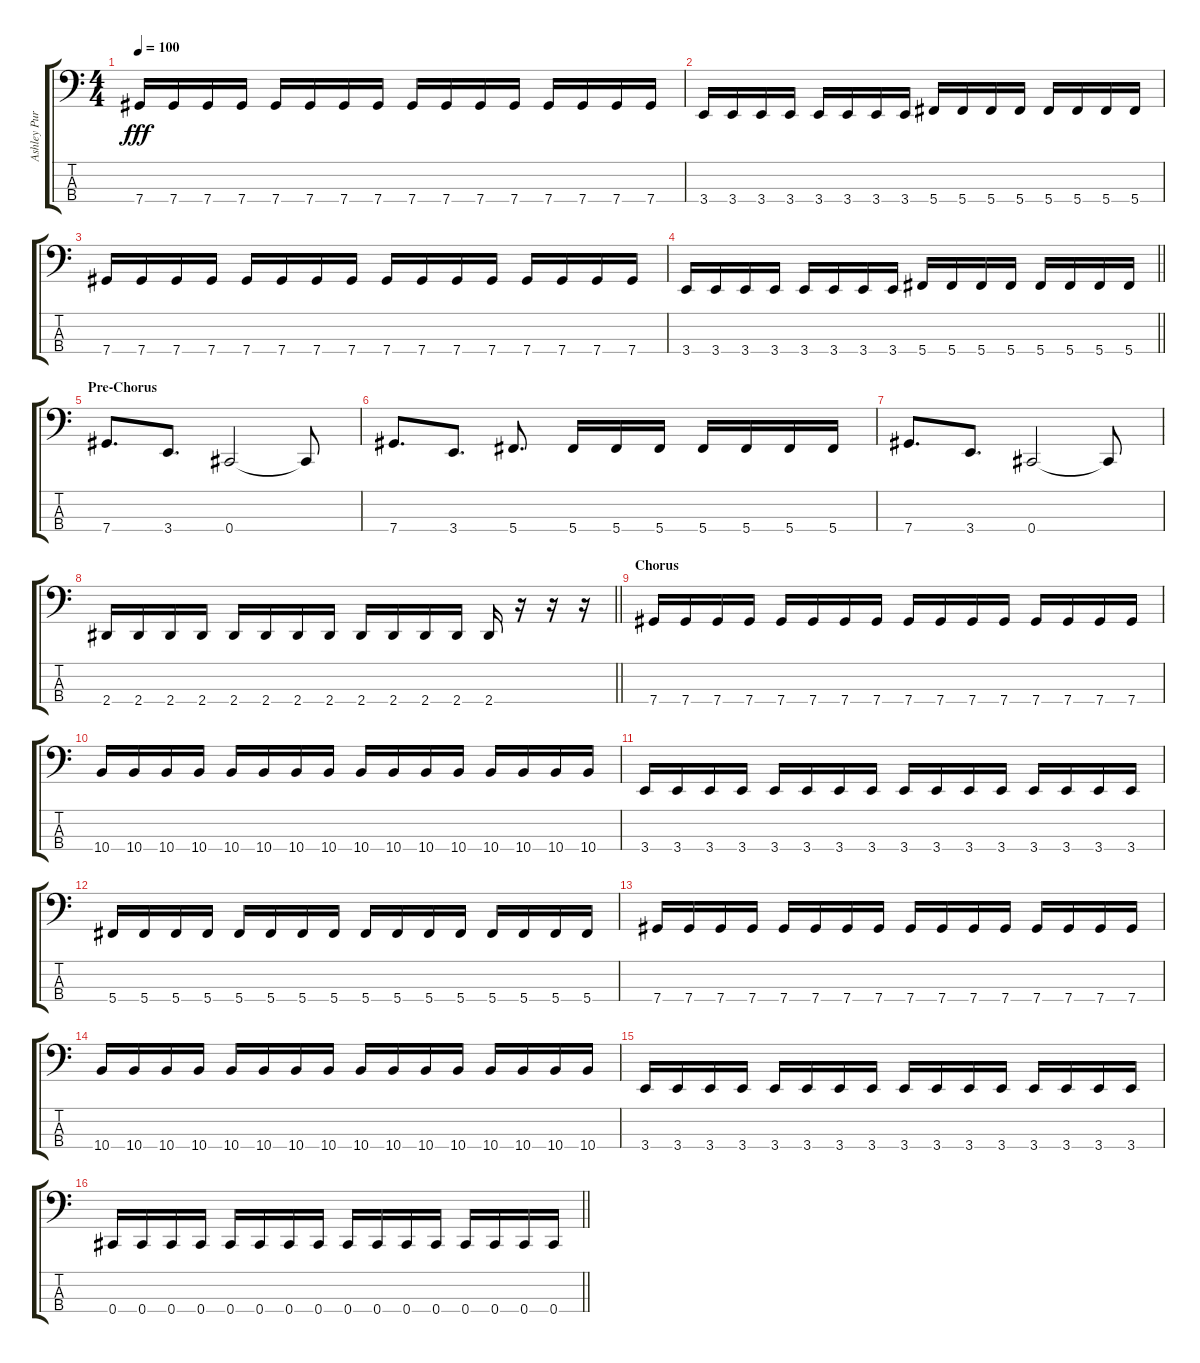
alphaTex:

\track ("Ashley Purdy" "Ashley Pur") {instrument electricbassfinger}
\staff {score tabs}
\tuning (Gb2 Db2 Ab1 Db1) {hide}
\ts (4 4)
\tempo 100
\clef f4
\ks c
7.4.16{dy fff} 7.4.16 7.4.16 7.4.16 7.4.16 7.4.16 7.4.16 7.4.16 7.4.16 7.4.16 7.4.16 7.4.16 7.4.16 7.4.16 7.4.16 7.4.16 |
3.4.16 3.4.16 3.4.16 3.4.16 3.4.16 3.4.16 3.4.16 3.4.16 5.4.16 5.4.16 5.4.16 5.4.16 5.4.16 5.4.16 5.4.16 5.4.16 |
7.4.16 7.4.16 7.4.16 7.4.16 7.4.16 7.4.16 7.4.16 7.4.16 7.4.16 7.4.16 7.4.16 7.4.16 7.4.16 7.4.16 7.4.16 7.4.16 |
\barLineRight lightlight
3.4.16 3.4.16 3.4.16 3.4.16 3.4.16 3.4.16 3.4.16 3.4.16 5.4.16 5.4.16 5.4.16 5.4.16 5.4.16 5.4.16 5.4.16 5.4.16 |
\section ("" "Pre-Chorus")
7.4.8{d} 3.4.8{d} 0.4.2 0.4{t}.8 |
7.4.8{d} 3.4.8{d} 5.4.8{d} 5.4.16 5.4.16 5.4.16 5.4.16 5.4.16 5.4.16 5.4.16 |
7.4.8{d} 3.4.8{d} 0.4.2 0.4{t}.8 |
\barLineRight lightlight
2.4.16 2.4.16 2.4.16 2.4.16 2.4.16 2.4.16 2.4.16 2.4.16 2.4.16 2.4.16 2.4.16 2.4.16 2.4.16 r.16 r.16 r.16 |
\section ("" "Chorus")
7.4.16 7.4.16 7.4.16 7.4.16 7.4.16 7.4.16 7.4.16 7.4.16 7.4.16 7.4.16 7.4.16 7.4.16 7.4.16 7.4.16 7.4.16 7.4.16 |
10.4.16 10.4.16 10.4.16 10.4.16 10.4.16 10.4.16 10.4.16 10.4.16 10.4.16 10.4.16 10.4.16 10.4.16 10.4.16 10.4.16 10.4.16 10.4.16 |
3.4.16 3.4.16 3.4.16 3.4.16 3.4.16 3.4.16 3.4.16 3.4.16 3.4.16 3.4.16 3.4.16 3.4.16 3.4.16 3.4.16 3.4.16 3.4.16 |
5.4.16 5.4.16 5.4.16 5.4.16 5.4.16 5.4.16 5.4.16 5.4.16 5.4.16 5.4.16 5.4.16 5.4.16 5.4.16 5.4.16 5.4.16 5.4.16 |
7.4.16 7.4.16 7.4.16 7.4.16 7.4.16 7.4.16 7.4.16 7.4.16 7.4.16 7.4.16 7.4.16 7.4.16 7.4.16 7.4.16 7.4.16 7.4.16 |
10.4.16 10.4.16 10.4.16 10.4.16 10.4.16 10.4.16 10.4.16 10.4.16 10.4.16 10.4.16 10.4.16 10.4.16 10.4.16 10.4.16 10.4.16 10.4.16 |
3.4.16 3.4.16 3.4.16 3.4.16 3.4.16 3.4.16 3.4.16 3.4.16 3.4.16 3.4.16 3.4.16 3.4.16 3.4.16 3.4.16 3.4.16 3.4.16 |
\barLineRight lightlight
0.4.16 0.4.16 0.4.16 0.4.16 0.4.16 0.4.16 0.4.16 0.4.16 0.4.16 0.4.16 0.4.16 0.4.16 0.4.16 0.4.16 0.4.16 0.4.16
